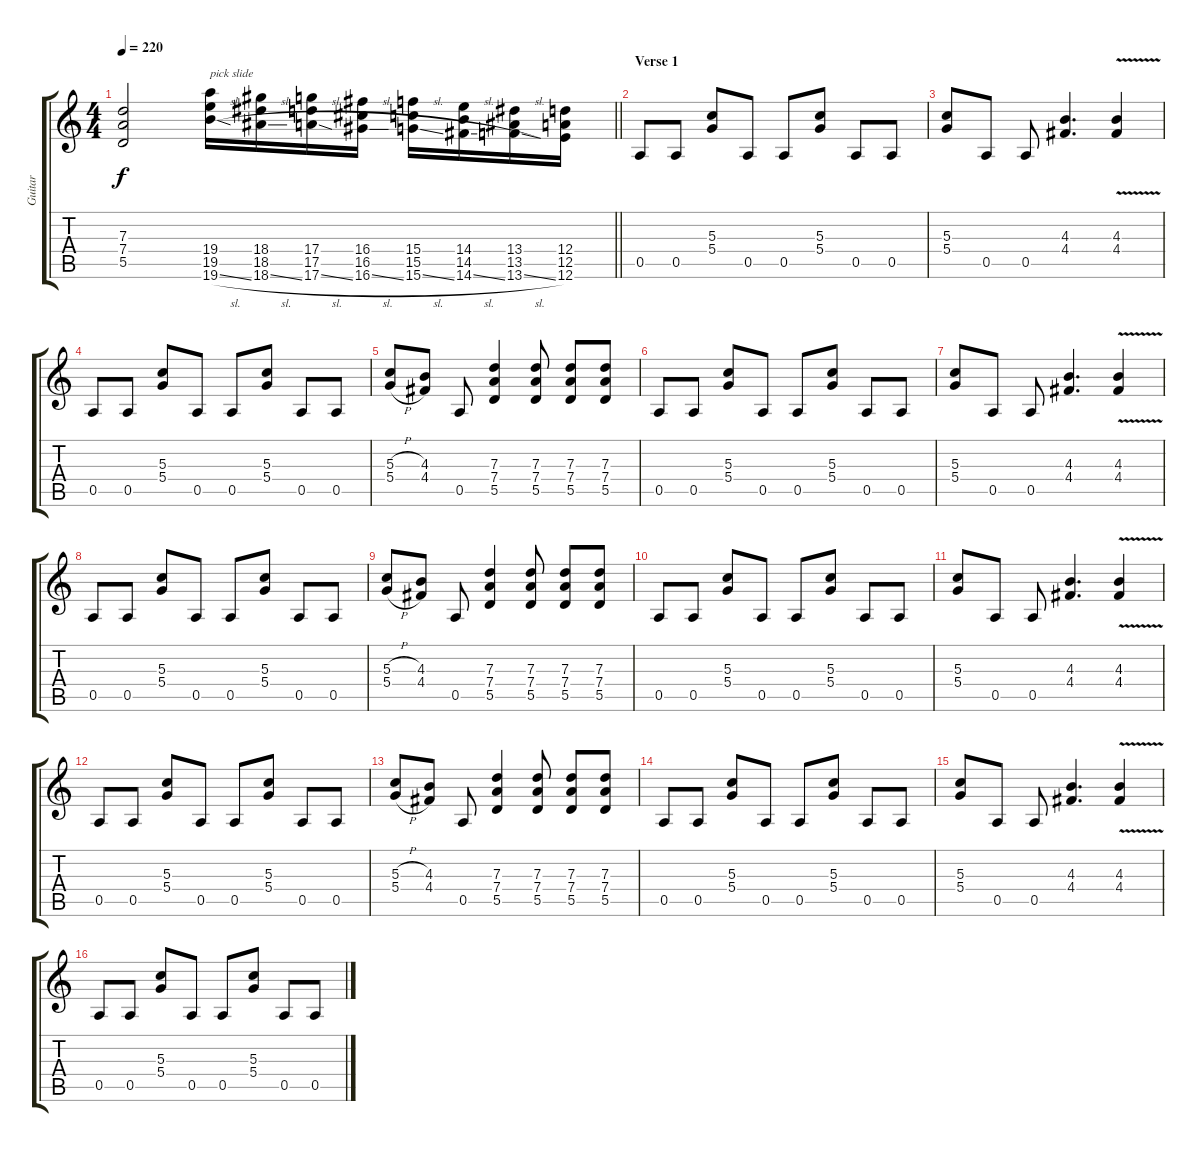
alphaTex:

\track ("Guitar" "Guitar") {instrument distortionguitar}
\staff {score tabs}
\tuning (E4 B3 G3 D3 A2 E2) {hide}
\ts (4 4)
\tempo 220
\clef g2
\barLineRight lightlight
\ks c
(7.3{t} 7.4{t} 5.5{t}).2{dy f} (19.4 19.5 19.6{sl}).16{txt "pick slide" instrument guitarfretnoise} (18.4 18.5 18.6{sl}).16 (17.4 17.5 17.6{sl}).16 (16.4 16.5 16.6{sl}).16 (15.4 15.5 15.6{sl}).16 (14.4 14.5 14.6{sl}).16 (13.4 13.5 13.6{sl}).16 (12.4 12.5 12.6).16 |
\section ("" "Verse 1")
0.5.8{instrument distortionguitar} 0.5.8 (5.3 5.4).8 0.5.8 0.5.8 (5.3 5.4).8 0.5.8 0.5.8 |
(5.3 5.4).8 0.5.8 0.5.8 (4.3 4.4).4{d} (4.3{v} 4.4{v}).4 |
0.5.8 0.5.8 (5.3 5.4).8 0.5.8 0.5.8 (5.3 5.4).8 0.5.8 0.5.8 |
(5.3{h} 5.4{h}).8 (4.3 4.4).8 0.5.8 (7.3 7.4 5.5).4 (7.3 7.4 5.5).8 (7.3 7.4 5.5).8 (7.3 7.4 5.5).8 |
0.5.8 0.5.8 (5.3 5.4).8 0.5.8 0.5.8 (5.3 5.4).8 0.5.8 0.5.8 |
(5.3 5.4).8 0.5.8 0.5.8 (4.3 4.4).4{d} (4.3{v} 4.4{v}).4 |
0.5.8 0.5.8 (5.3 5.4).8 0.5.8 0.5.8 (5.3 5.4).8 0.5.8 0.5.8 |
(5.3{h} 5.4{h}).8 (4.3 4.4).8 0.5.8 (7.3 7.4 5.5).4 (7.3 7.4 5.5).8 (7.3 7.4 5.5).8 (7.3 7.4 5.5).8 |
0.5.8{instrument distortionguitar} 0.5.8 (5.3 5.4).8 0.5.8 0.5.8 (5.3 5.4).8 0.5.8 0.5.8 |
(5.3 5.4).8 0.5.8 0.5.8 (4.3 4.4).4{d} (4.3{v} 4.4{v}).4 |
0.5.8 0.5.8 (5.3 5.4).8 0.5.8 0.5.8 (5.3 5.4).8 0.5.8 0.5.8 |
(5.3{h} 5.4{h}).8 (4.3 4.4).8 0.5.8 (7.3 7.4 5.5).4 (7.3 7.4 5.5).8 (7.3 7.4 5.5).8 (7.3 7.4 5.5).8 |
0.5.8 0.5.8 (5.3 5.4).8 0.5.8 0.5.8 (5.3 5.4).8 0.5.8 0.5.8 |
(5.3 5.4).8 0.5.8 0.5.8 (4.3 4.4).4{d} (4.3{v} 4.4{v}).4 |
0.5.8 0.5.8 (5.3 5.4).8 0.5.8 0.5.8 (5.3 5.4).8 0.5.8 0.5.8
